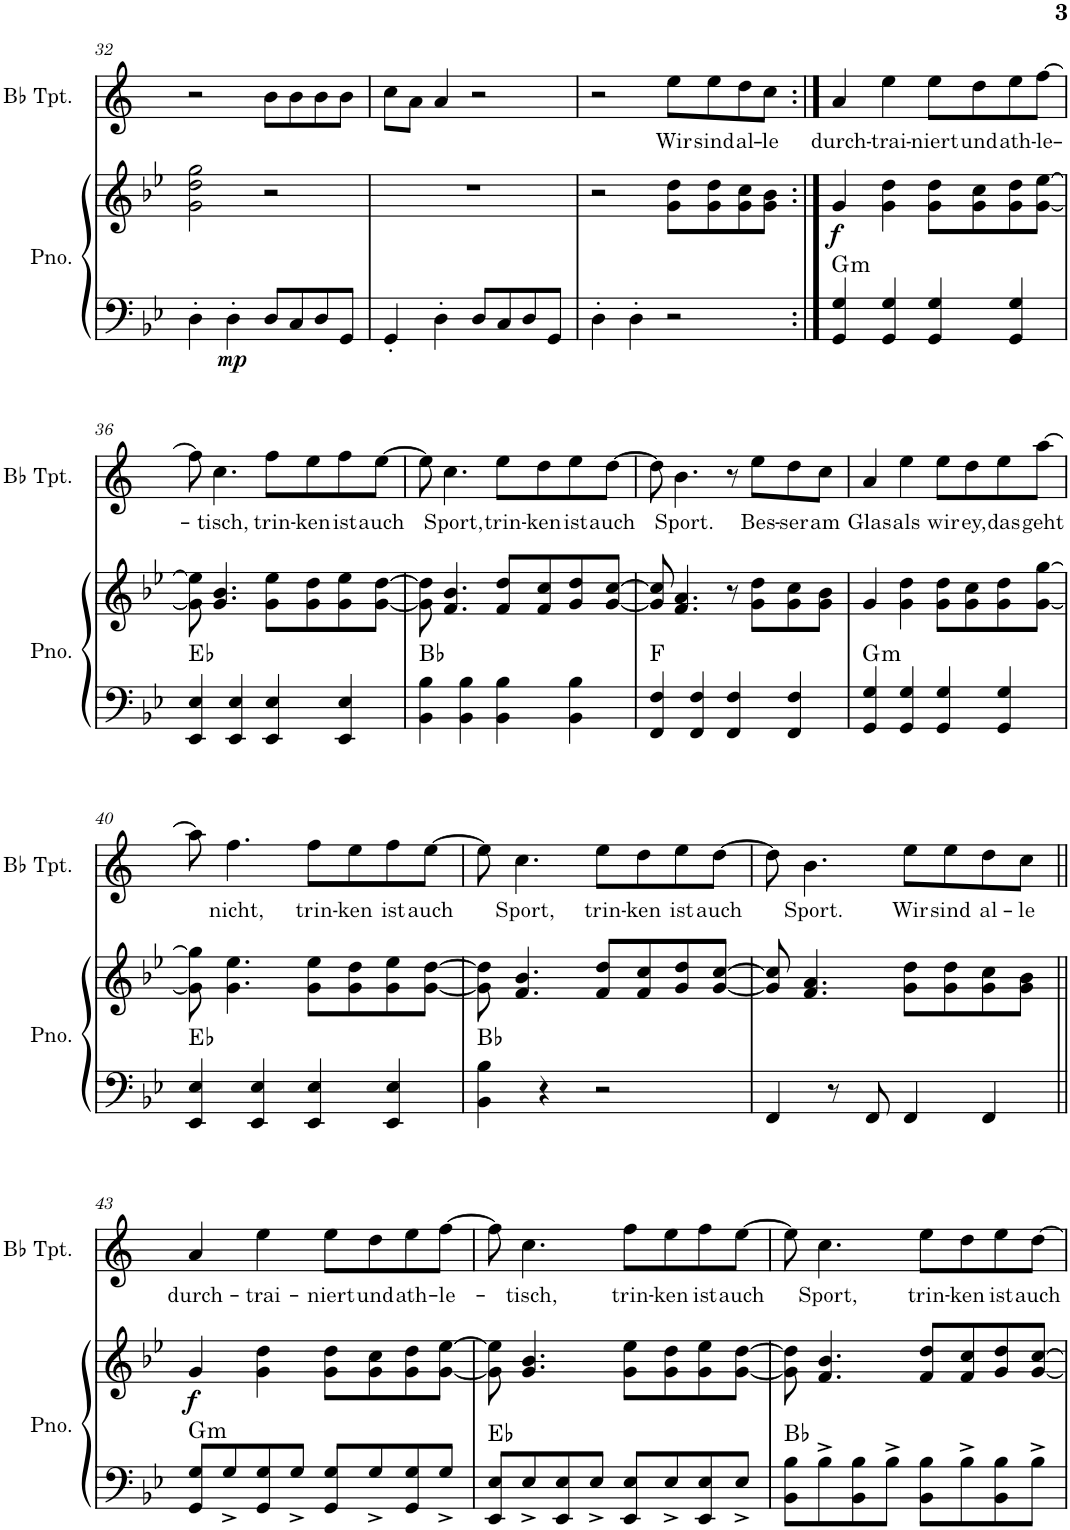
**kern	**kern	**dynam	**harte	**kern	**text
*part2	*part2	*part2	*part2	*part1	*part1
*staff3	*staff2	*staff2/3	*	*staff1	*staff1
*I"Piano	*	*	*	*I"Bb Trumpet	*
*I'Pno.	*	*	*	*I'Bb Tpt.	*
!!LO:PB:g=z
*clefF4	*clefG2	*	*	*clefG2	*
*	*	*	*	*Trd1c2	*
*k[b-e-]	*k[b-e-]	*	*	*k[]	*
*M4/4	*M4/4	*	*	*M4/4	*
=32	=32	=32	=32	=32	=32
4D'\	2g\ 2dd\ 2gg\	.	.	2r	.
!	!	!LO:DY:b=2	!	!	!
4D'\	.	mp	.	.	.
8D/L	2r	.	.	8b\L	.
8C/	.	.	.	8b\	.
8D/	.	.	.	8b\	.
8GG/J	.	.	.	8b\J	.
=33	=33	=33	=33	=33	=33
4GG'/	1r	.	.	8cc\L	.
.	.	.	.	8a\J	.
4D'\	.	.	.	4a/	.
8D/L	.	.	.	2r	.
8C/	.	.	.	.	.
8D/	.	.	.	.	.
8GG/J	.	.	.	.	.
=34	=34	=34	=34	=34	=34
4D'\	2r	.	.	2r	.
4D'\	.	.	.	.	.
!	!	!	!	!	!LO:LY:b
2r	8g\ 8dd\L	.	.	8ee\L	Wir
!	!	!	!	!	!LO:LY:b
.	8g\ 8dd\	.	.	8ee\	sind
!	!	!	!	!	!LO:LY:b
.	8g\ 8cc\	.	.	8dd\	al-
!	!	!	!	!	!LO:LY:b
.	8g\ 8b-\J	.	.	8cc\J	-le
=35:|!	=35:|!	=35:|!	=35:|!	=35:|!	=35:|!
!	!	!LO:DY:b	!LO:H:kt=m	!	!LO:LY:b
4GG/ 4G/	4g/	f	G:min	4a/	durch-
!	!	!	!	!	!LO:LY:b
4GG/ 4G/	4g\ 4dd\	.	.	4ee\	-trai-
!	!	!	!	!	!LO:LY:b
4GG/ 4G/	8g\ 8dd\L	.	.	8ee\L	-niert
!	!	!	!	!	!LO:LY:b
.	8g\ 8cc\	.	.	8dd\	und
!	!	!	!	!	!LO:LY:b
4GG/ 4G/	8g\ 8dd\	.	.	8ee\	ath-
!	!	!	!	!	!LO:LY:b
.	[8g\ [8ee-\J	.	.	[8ff\J	-le-
!!LO:LB:g=z
=36	=36	=36	=36	=36	=36
4EE-/ 4E-/	8g\] 8ee-\]	.	Eb:maj	8ff\]	.
!	!	!	!	!	!LO:LY:b
.	4.g/ 4.b-/	.	.	4.cc\	-tisch,
4EE-/ 4E-/	.	.	.	.	.
!	!	!	!	!	!LO:LY:b
4EE-/ 4E-/	8g\ 8ee-\L	.	.	8ff\L	trin-
!	!	!	!	!	!LO:LY:b
.	8g\ 8dd\	.	.	8ee\	-ken
!	!	!	!	!	!LO:LY:b
4EE-/ 4E-/	8g\ 8ee-\	.	.	8ff\	ist
!	!	!	!	!	!LO:LY:b
.	[8g\ [8dd\J	.	.	[8ee\J	auch
=37	=37	=37	=37	=37	=37
4BB-\ 4B-\	8g\] 8dd\]	.	Bb:maj	8ee\]	.
!	!	!	!	!	!LO:LY:b
.	4.f/ 4.b-/	.	.	4.cc\	Sport,
4BB-\ 4B-\	.	.	.	.	.
!	!	!	!	!	!LO:LY:b
4BB-\ 4B-\	8f/ 8dd/L	.	.	8ee\L	trin-
!	!	!	!	!	!LO:LY:b
.	8f/ 8cc/	.	.	8dd\	-ken
!	!	!	!	!	!LO:LY:b
4BB-\ 4B-\	8g/ 8dd/	.	.	8ee\	ist
!	!	!	!	!	!LO:LY:b
.	[8g/ [8cc/J	.	.	[8dd\J	auch
=38	=38	=38	=38	=38	=38
4FF/ 4F/	8g/] 8cc/]	.	F:maj	8dd\]	.
!	!	!	!	!	!LO:LY:b
.	4.f/ 4.a/	.	.	4.b\	Sport.
4FF/ 4F/	.	.	.	.	.
4FF/ 4F/	8r	.	.	8r	.
!	!	!	!	!	!LO:LY:b
.	8g\ 8dd\L	.	.	8ee\L	Bes-
!	!	!	!	!	!LO:LY:b
4FF/ 4F/	8g\ 8cc\	.	.	8dd\	-ser
!	!	!	!	!	!LO:LY:b
.	8g\ 8b-\J	.	.	8cc\J	am
=39	=39	=39	=39	=39	=39
!	!	!	!LO:H:kt=m	!	!LO:LY:b
4GG/ 4G/	4g/	.	G:min	4a/	Glas
!	!	!	!	!	!LO:LY:b
4GG/ 4G/	4g\ 4dd\	.	.	4ee\	als
!	!	!	!	!	!LO:LY:b
4GG/ 4G/	8g\ 8dd\L	.	.	8ee\L	wir
!	!	!	!	!	!LO:LY:b
.	8g\ 8cc\	.	.	8dd\	ey,
!	!	!	!	!	!LO:LY:b
4GG/ 4G/	8g\ 8dd\	.	.	8ee\	das
!	!	!	!	!	!LO:LY:b
.	[8g\ [8gg\J	.	.	[8aa\J	geht
!!LO:LB:g=z
=40	=40	=40	=40	=40	=40
4EE-/ 4E-/	8g\] 8gg\]	.	Eb:maj	8aa\]	.
!	!	!	!	!	!LO:LY:b
.	4.g\ 4.ee-\	.	.	4.ff\	nicht,
4EE-/ 4E-/	.	.	.	.	.
!	!	!	!	!	!LO:LY:b
4EE-/ 4E-/	8g\ 8ee-\L	.	.	8ff\L	trin-
!	!	!	!	!	!LO:LY:b
.	8g\ 8dd\	.	.	8ee\	-ken
!	!	!	!	!	!LO:LY:b
4EE-/ 4E-/	8g\ 8ee-\	.	.	8ff\	ist
!	!	!	!	!	!LO:LY:b
.	[8g\ [8dd\J	.	.	[8ee\J	auch
=41	=41	=41	=41	=41	=41
4BB-\ 4B-\	8g\] 8dd\]	.	Bb:maj	8ee\]	.
!	!	!	!	!	!LO:LY:b
.	4.f/ 4.b-/	.	.	4.cc\	Sport,
4r	.	.	.	.	.
!	!	!	!	!	!LO:LY:b
2r	8f/ 8dd/L	.	.	8ee\L	trin-
!	!	!	!	!	!LO:LY:b
.	8f/ 8cc/	.	.	8dd\	-ken
!	!	!	!	!	!LO:LY:b
.	8g/ 8dd/	.	.	8ee\	ist
!	!	!	!	!	!LO:LY:b
.	[8g/ [8cc/J	.	.	[8dd\J	auch
=42	=42	=42	=42	=42	=42
4FF/	8g/] 8cc/]	.	.	8dd\]	.
!	!	!	!	!	!LO:LY:b
.	4.f/ 4.a/	.	.	4.b\	Sport.
8r	.	.	.	.	.
8FF/	.	.	.	.	.
!	!	!	!	!	!LO:LY:b
4FF/	8g\ 8dd\L	.	.	8ee\L	Wir
!	!	!	!	!	!LO:LY:b
.	8g\ 8dd\	.	.	8ee\	sind
!	!	!	!	!	!LO:LY:b
4FF/	8g\ 8cc\	.	.	8dd\	al-
!	!	!	!	!	!LO:LY:b
.	8g\ 8b-\J	.	.	8cc\J	-le
!!LO:LB:g=z
=43||	=43||	=43||	=43||	=43||	=43||
!	!	!LO:DY:b	!LO:H:kt=m	!	!LO:LY:b
8GG/ 8G/L	4g/	f	G:min	4a/	durch-
8G^/	.	.	.	.	.
!	!	!	!	!	!LO:LY:b
8GG/ 8G/	4g\ 4dd\	.	.	4ee\	-trai-
8G^/J	.	.	.	.	.
!	!	!	!	!	!LO:LY:b
8GG/ 8G/L	8g\ 8dd\L	.	.	8ee\L	-niert
!	!	!	!	!	!LO:LY:b
8G^/	8g\ 8cc\	.	.	8dd\	und
!	!	!	!	!	!LO:LY:b
8GG/ 8G/	8g\ 8dd\	.	.	8ee\	ath-
!	!	!	!	!	!LO:LY:b
8G^/J	[8g\ [8ee-\J	.	.	[8ff\J	-le-
=44	=44	=44	=44	=44	=44
8EE-/ 8E-/L	8g\] 8ee-\]	.	Eb:maj	8ff\]	.
!	!	!	!	!	!LO:LY:b
8E-^/	4.g/ 4.b-/	.	.	4.cc\	-tisch,
8EE-/ 8E-/	.	.	.	.	.
8E-^/J	.	.	.	.	.
!	!	!	!	!	!LO:LY:b
8EE-/ 8E-/L	8g\ 8ee-\L	.	.	8ff\L	trin-
!	!	!	!	!	!LO:LY:b
8E-^/	8g\ 8dd\	.	.	8ee\	-ken
!	!	!	!	!	!LO:LY:b
8EE-/ 8E-/	8g\ 8ee-\	.	.	8ff\	ist
!	!	!	!	!	!LO:LY:b
8E-^/J	[8g\ [8dd\J	.	.	[8ee\J	auch
=45	=45	=45	=45	=45	=45
8BB-\ 8B-\L	8g\] 8dd\]	.	Bb:maj	8ee\]	.
!	!	!	!	!	!LO:LY:b
8B-^\	4.f/ 4.b-/	.	.	4.cc\	Sport,
8BB-\ 8B-\	.	.	.	.	.
8B-^\J	.	.	.	.	.
!	!	!	!	!	!LO:LY:b
8BB-\ 8B-\L	8f/ 8dd/L	.	.	8ee\L	trin-
!	!	!	!	!	!LO:LY:b
8B-^\	8f/ 8cc/	.	.	8dd\	-ken
!	!	!	!	!	!LO:LY:b
8BB-\ 8B-\	8g/ 8dd/	.	.	8ee\	ist
!	!	!	!	!	!LO:LY:b
8B-^\J	[8g/ [8cc/J	.	.	[8dd\J	auch
=	=	=	=	=	=
*-	*-	*-	*-	*-	*-
